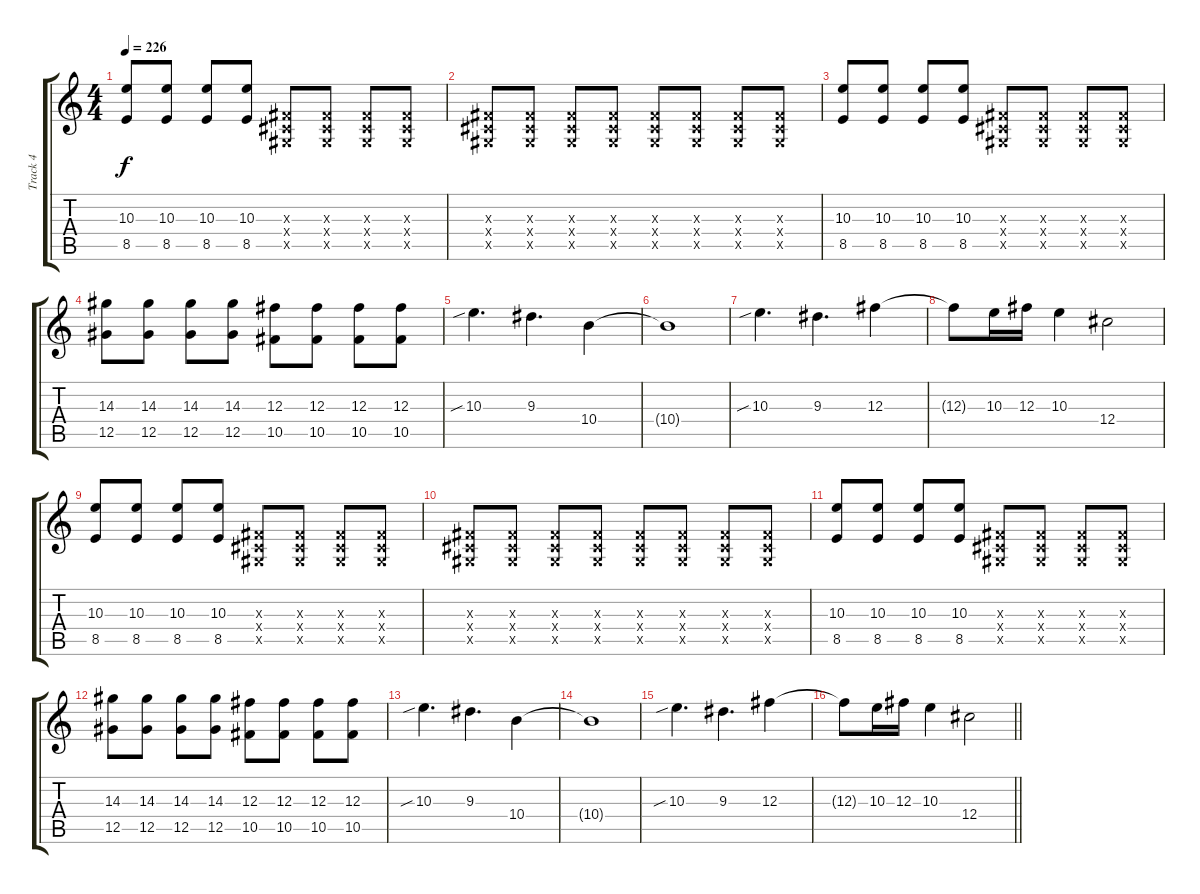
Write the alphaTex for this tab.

\track ("Track 4" "Track 4") {instrument distortionguitar}
\staff {score tabs}
\tuning (Eb4 Bb3 Gb3 Db3 Ab2 Db2) {hide}
\ts (4 4)
\section ("" "")
\tempo 226
\clef g2
\ks c
(10.3 8.5).8{dy f} (10.3 8.5).8 (10.3 8.5).8 (10.3 8.5).8 (0.3{x} 0.4{x} 0.5{x}).8 (0.3{x} 0.4{x} 0.5{x}).8 (0.3{x} 0.4{x} 0.5{x}).8 (0.3{x} 0.4{x} 0.5{x}).8 |
(0.3{x} 0.4{x} 0.5{x}).8 (0.3{x} 0.4{x} 0.5{x}).8 (0.3{x} 0.4{x} 0.5{x}).8 (0.3{x} 0.4{x} 0.5{x}).8 (0.3{x} 0.4{x} 0.5{x}).8 (0.3{x} 0.4{x} 0.5{x}).8 (0.3{x} 0.4{x} 0.5{x}).8 (0.3{x} 0.4{x} 0.5{x}).8 |
(10.3 8.5).8 (10.3 8.5).8 (10.3 8.5).8 (10.3 8.5).8 (0.3{x} 0.4{x} 0.5{x}).8 (0.3{x} 0.4{x} 0.5{x}).8 (0.3{x} 0.4{x} 0.5{x}).8 (0.3{x} 0.4{x} 0.5{x}).8 |
(14.3 12.5).8 (14.3 12.5).8 (14.3 12.5).8 (14.3 12.5).8 (12.3 10.5).8 (12.3 10.5).8 (12.3 10.5).8 (12.3 10.5).8 |
10.3{sib}.4{d} 9.3.4{d} 10.4.4 |
10.4{t}.1 |
10.3{sib}.4{d} 9.3.4{d} 12.3.4 |
12.3{t}.8 10.3.16 12.3.16 10.3.4 12.4.2 |
(10.3 8.5).8 (10.3 8.5).8 (10.3 8.5).8 (10.3 8.5).8 (0.3{x} 0.4{x} 0.5{x}).8 (0.3{x} 0.4{x} 0.5{x}).8 (0.3{x} 0.4{x} 0.5{x}).8 (0.3{x} 0.4{x} 0.5{x}).8 |
(0.3{x} 0.4{x} 0.5{x}).8 (0.3{x} 0.4{x} 0.5{x}).8 (0.3{x} 0.4{x} 0.5{x}).8 (0.3{x} 0.4{x} 0.5{x}).8 (0.3{x} 0.4{x} 0.5{x}).8 (0.3{x} 0.4{x} 0.5{x}).8 (0.3{x} 0.4{x} 0.5{x}).8 (0.3{x} 0.4{x} 0.5{x}).8 |
(10.3 8.5).8 (10.3 8.5).8 (10.3 8.5).8 (10.3 8.5).8 (0.3{x} 0.4{x} 0.5{x}).8 (0.3{x} 0.4{x} 0.5{x}).8 (0.3{x} 0.4{x} 0.5{x}).8 (0.3{x} 0.4{x} 0.5{x}).8 |
(14.3 12.5).8 (14.3 12.5).8 (14.3 12.5).8 (14.3 12.5).8 (12.3 10.5).8 (12.3 10.5).8 (12.3 10.5).8 (12.3 10.5).8 |
10.3{sib}.4{d} 9.3.4{d} 10.4.4 |
10.4{t}.1 |
10.3{sib}.4{d} 9.3.4{d} 12.3.4 |
\barLineRight lightlight
12.3{t}.8 10.3.16 12.3.16 10.3.4 12.4.2
